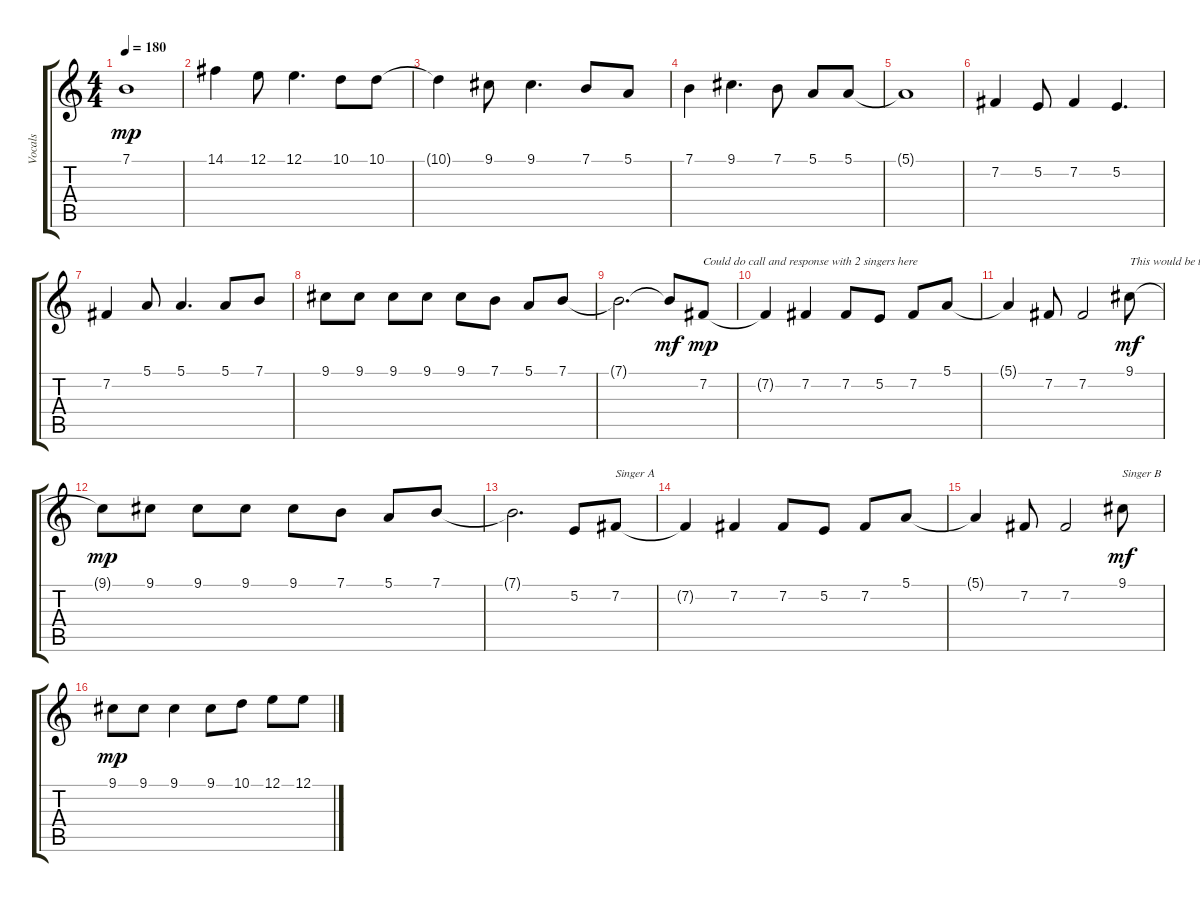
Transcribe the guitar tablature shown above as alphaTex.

\track ("Vocals" "Vocals") {instrument violin}
\staff {score tabs}
\tuning (E4 B3 G3 D3 A2 E2) {hide}
\ts (4 4)
\tempo 180
\clef g2
\ks c
7.1.1{dy mp} |
14.1.4 12.1.8 12.1.4{d} 10.1.8 10.1.8 |
10.1{t}.4 9.1.8 9.1.4{d} 7.1.8 5.1.8 |
7.1.4 9.1.4{d} 7.1.8 5.1.8 5.1.8 |
5.1{t}.1 |
7.2.4 5.2.8 7.2.4 5.2.4{d} |
7.2.4 5.1.8 5.1.4{d} 5.1.8 7.1.8 |
9.1.8 9.1.8 9.1.8 9.1.8 9.1.8 7.1.8 5.1.8 7.1.8 |
7.1{t}.2{d} 7.1{t}.8{dy mf} 7.2.8{txt "Could do call and response with 2 singers here" dy mp} |
7.2{t}.4 7.2.4 7.2.8 5.2.8 7.2.8 5.1.8 |
5.1{t}.4 7.2.8 7.2.2 9.1.8{txt "This would be the \"response\"" dy mf} |
9.1{t}.8{dy mp} 9.1.8 9.1.8 9.1.8 9.1.8 7.1.8 5.1.8 7.1.8 |
7.1{t}.2{d} 5.2.8 7.2.8{txt "Singer A"} |
7.2{t}.4 7.2.4 7.2.8 5.2.8 7.2.8 5.1.8 |
5.1{t}.4 7.2.8 7.2.2 9.1.8{txt "Singer B" dy mf} |
9.1.8{dy mp} 9.1.8 9.1.4 9.1.8 10.1.8 12.1.8 12.1.8
